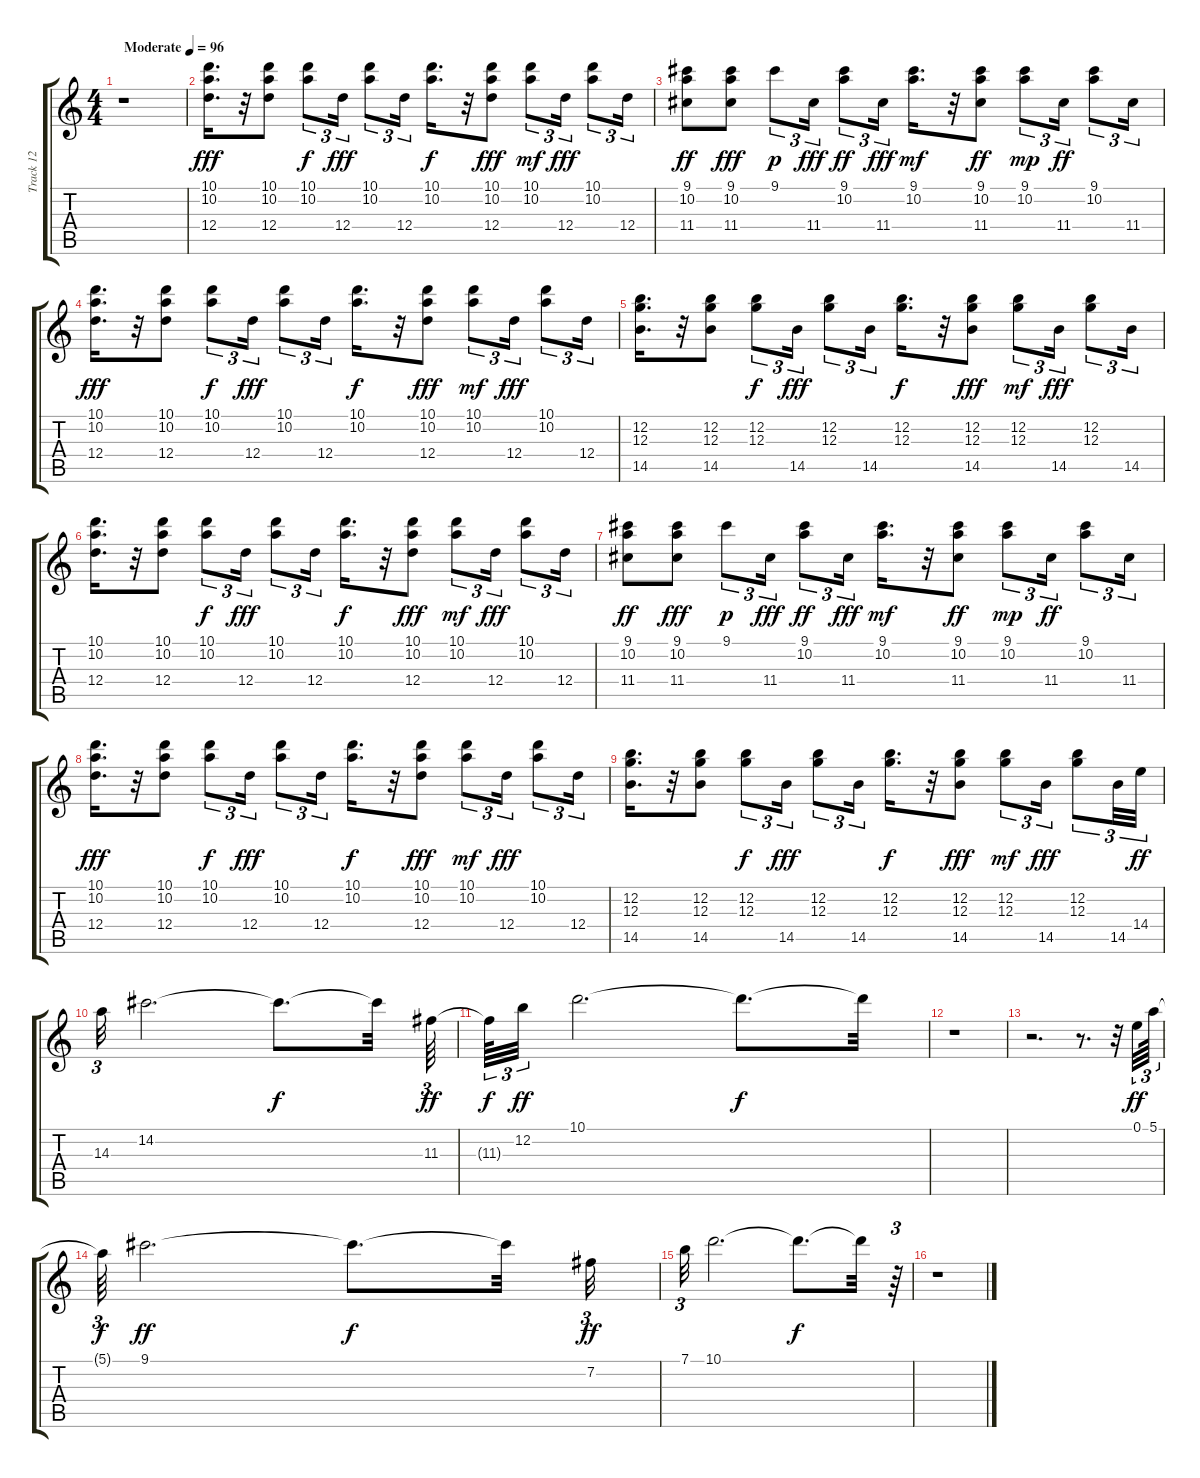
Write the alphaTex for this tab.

\track ("Track 12" "Track 12") {instrument acousticguitarsteel}
\staff {score tabs}
\tuning (E4 B3 G3 D3 A2 E2) {hide}
\ts (4 4)
\tempo (96 "Moderate")
\clef g2
\ks c
r.1{dy fff instrument acousticguitarsteel} |
(10.1 10.2 12.4).16{d} r.32 (10.1 10.2 12.4).8 (10.1 10.2).8{tu (3 2) dy f} 12.4.16{tu (3 2) dy fff} (10.1 10.2).8{tu (3 2)} 12.4.16{tu (3 2)} (10.1 10.2).16{d dy f} r.32 (10.1 10.2 12.4).8{dy fff} (10.1 10.2).8{tu (3 2) dy mf} 12.4.16{tu (3 2) dy fff} (10.1 10.2).8{tu (3 2)} 12.4.16{tu (3 2)} |
(9.1 10.2 11.4).8{dy ff} (9.1 10.2 11.4).8{dy fff} 9.1.8{tu (3 2) dy p} 11.4.16{tu (3 2) dy fff} (9.1 10.2).8{tu (3 2) dy ff} 11.4.16{tu (3 2) dy fff} (9.1 10.2).16{d dy mf} r.32 (9.1 10.2 11.4).8{dy ff} (9.1 10.2).8{tu (3 2) dy mp} 11.4.16{tu (3 2) dy ff} (9.1 10.2).8{tu (3 2)} 11.4.16{tu (3 2)} |
(10.1 10.2 12.4).16{d dy fff} r.32 (10.1 10.2 12.4).8 (10.1 10.2).8{tu (3 2) dy f} 12.4.16{tu (3 2) dy fff} (10.1 10.2).8{tu (3 2)} 12.4.16{tu (3 2)} (10.1 10.2).16{d dy f} r.32 (10.1 10.2 12.4).8{dy fff} (10.1 10.2).8{tu (3 2) dy mf} 12.4.16{tu (3 2) dy fff} (10.1 10.2).8{tu (3 2)} 12.4.16{tu (3 2)} |
(12.2 12.3 14.5).16{d} r.32 (12.2 12.3 14.5).8 (12.2 12.3).8{tu (3 2) dy f} 14.5.16{tu (3 2) dy fff} (12.2 12.3).8{tu (3 2)} 14.5.16{tu (3 2)} (12.2 12.3).16{d dy f} r.32 (12.2 12.3 14.5).8{dy fff} (12.2 12.3).8{tu (3 2) dy mf} 14.5.16{tu (3 2) dy fff} (12.2 12.3).8{tu (3 2)} 14.5.16{tu (3 2)} |
(10.1 10.2 12.4).16{d} r.32 (10.1 10.2 12.4).8 (10.1 10.2).8{tu (3 2) dy f} 12.4.16{tu (3 2) dy fff} (10.1 10.2).8{tu (3 2)} 12.4.16{tu (3 2)} (10.1 10.2).16{d dy f} r.32 (10.1 10.2 12.4).8{dy fff} (10.1 10.2).8{tu (3 2) dy mf} 12.4.16{tu (3 2) dy fff} (10.1 10.2).8{tu (3 2)} 12.4.16{tu (3 2)} |
(9.1 10.2 11.4).8{dy ff} (9.1 10.2 11.4).8{dy fff} 9.1.8{tu (3 2) dy p} 11.4.16{tu (3 2) dy fff} (9.1 10.2).8{tu (3 2) dy ff} 11.4.16{tu (3 2) dy fff} (9.1 10.2).16{d dy mf} r.32 (9.1 10.2 11.4).8{dy ff} (9.1 10.2).8{tu (3 2) dy mp} 11.4.16{tu (3 2) dy ff} (9.1 10.2).8{tu (3 2)} 11.4.16{tu (3 2)} |
(10.1 10.2 12.4).16{d dy fff} r.32 (10.1 10.2 12.4).8 (10.1 10.2).8{tu (3 2) dy f} 12.4.16{tu (3 2) dy fff} (10.1 10.2).8{tu (3 2)} 12.4.16{tu (3 2)} (10.1 10.2).16{d dy f} r.32 (10.1 10.2 12.4).8{dy fff} (10.1 10.2).8{tu (3 2) dy mf} 12.4.16{tu (3 2) dy fff} (10.1 10.2).8{tu (3 2)} 12.4.16{tu (3 2)} |
(12.2 12.3 14.5).16{d} r.32 (12.2 12.3 14.5).8 (12.2 12.3).8{tu (3 2) dy f} 14.5.16{tu (3 2) dy fff} (12.2 12.3).8{tu (3 2)} 14.5.16{tu (3 2)} (12.2 12.3).16{d dy f} r.32 (12.2 12.3 14.5).8{dy fff} (12.2 12.3).8{tu (3 2) dy mf} 14.5.16{tu (3 2) dy fff} (12.2 12.3).8{tu (3 2)} 14.5.32{tu (3 2)} 14.4.32{tu (3 2) dy ff} |
14.3.32{tu (3 2)} 14.2.2{d} 14.2{t}.8{d dy f} 14.2{t}.32 11.3.64{tu (3 2) dy ff} |
11.3{t}.64{tu (3 2) dy f} 12.2.32{tu (3 2) dy ff} 10.1.2{d} 10.1{t}.8{d dy f} 10.1{t}.32 |
r.1 |
r.2{d} r.8{d} r.32 0.1.32{tu (3 2) dy ff} 5.1.64{tu (3 2)} |
5.1{t}.64{tu (3 2) dy f} 9.1.2{d dy ff} 9.1{t}.8{d dy f} 9.1{t}.32 7.2.32{tu (3 2) dy ff} |
7.1.32{tu (3 2)} 10.1.2{d} 10.1{t}.8{d dy f} 10.1{t}.32 r.64{tu (3 2)} |
r.1
